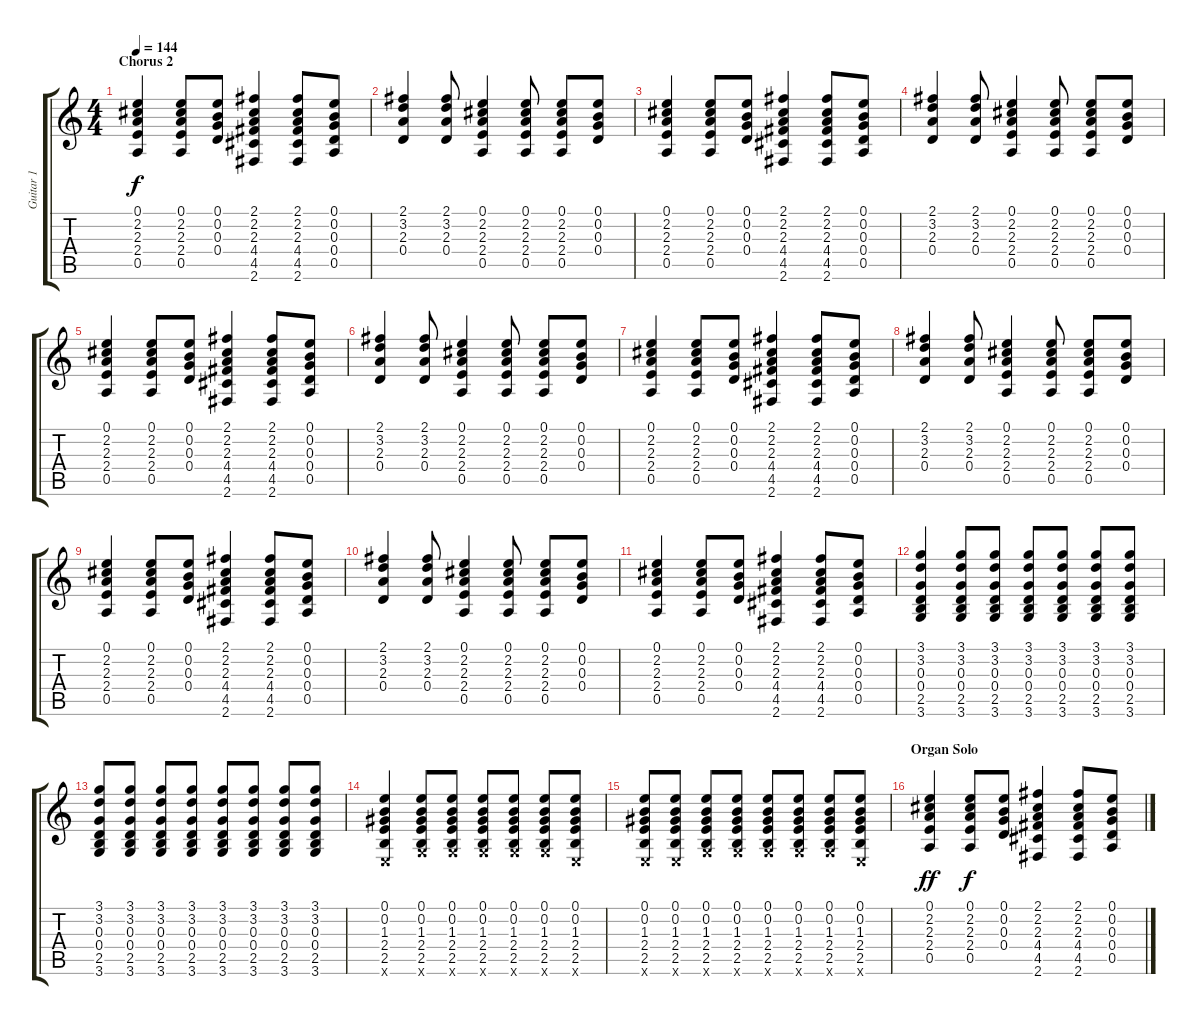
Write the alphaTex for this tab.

\track ("Guitar 1" "Guitar 1") {instrument distortionguitar}
\staff {score tabs}
\tuning (E4 B3 G3 D3 A2 E2) {hide}
\ts (4 4)
\section ("" "Chorus 2")
\tempo 144
\clef g2
\ks c
(0.1 2.2 2.3 2.4 0.5).4{dy f} (0.1 2.2 2.3 2.4 0.5).8 (0.1 0.2 0.3 0.4).8 (2.1 2.2 2.3 4.4 4.5 2.6).4 (2.1 2.2 2.3 4.4 4.5 2.6).8 (0.1 0.2 0.3 0.4 0.5).8 |
(2.1 3.2 2.3 0.4).4 (2.1 3.2 2.3 0.4).8 (0.1 2.2 2.3 2.4 0.5).4 (0.1 2.2 2.3 2.4 0.5).8 (0.1 2.2 2.3 2.4 0.5).8 (0.1 0.2 0.3 0.4).8 |
(0.1 2.2 2.3 2.4 0.5).4 (0.1 2.2 2.3 2.4 0.5).8 (0.1 0.2 0.3 0.4).8 (2.1 2.2 2.3 4.4 4.5 2.6).4 (2.1 2.2 2.3 4.4 4.5 2.6).8 (0.1 0.2 0.3 0.4 0.5).8 |
(2.1 3.2 2.3 0.4).4 (2.1 3.2 2.3 0.4).8 (0.1 2.2 2.3 2.4 0.5).4 (0.1 2.2 2.3 2.4 0.5).8 (0.1 2.2 2.3 2.4 0.5).8 (0.1 0.2 0.3 0.4).8 |
(0.1 2.2 2.3 2.4 0.5).4 (0.1 2.2 2.3 2.4 0.5).8 (0.1 0.2 0.3 0.4).8 (2.1 2.2 2.3 4.4 4.5 2.6).4 (2.1 2.2 2.3 4.4 4.5 2.6).8 (0.1 0.2 0.3 0.4 0.5).8 |
(2.1 3.2 2.3 0.4).4 (2.1 3.2 2.3 0.4).8 (0.1 2.2 2.3 2.4 0.5).4 (0.1 2.2 2.3 2.4 0.5).8 (0.1 2.2 2.3 2.4 0.5).8 (0.1 0.2 0.3 0.4).8 |
(0.1 2.2 2.3 2.4 0.5).4 (0.1 2.2 2.3 2.4 0.5).8 (0.1 0.2 0.3 0.4).8 (2.1 2.2 2.3 4.4 4.5 2.6).4 (2.1 2.2 2.3 4.4 4.5 2.6).8 (0.1 0.2 0.3 0.4 0.5).8 |
(2.1 3.2 2.3 0.4).4 (2.1 3.2 2.3 0.4).8 (0.1 2.2 2.3 2.4 0.5).4 (0.1 2.2 2.3 2.4 0.5).8 (0.1 2.2 2.3 2.4 0.5).8 (0.1 0.2 0.3 0.4).8 |
(0.1 2.2 2.3 2.4 0.5).4 (0.1 2.2 2.3 2.4 0.5).8 (0.1 0.2 0.3 0.4).8 (2.1 2.2 2.3 4.4 4.5 2.6).4 (2.1 2.2 2.3 4.4 4.5 2.6).8 (0.1 0.2 0.3 0.4 0.5).8 |
(2.1 3.2 2.3 0.4).4 (2.1 3.2 2.3 0.4).8 (0.1 2.2 2.3 2.4 0.5).4 (0.1 2.2 2.3 2.4 0.5).8 (0.1 2.2 2.3 2.4 0.5).8 (0.1 0.2 0.3 0.4).8 |
(0.1 2.2 2.3 2.4 0.5).4 (0.1 2.2 2.3 2.4 0.5).8 (0.1 0.2 0.3 0.4).8 (2.1 2.2 2.3 4.4 4.5 2.6).4 (2.1 2.2 2.3 4.4 4.5 2.6).8 (0.1 0.2 0.3 0.4 0.5).8 |
(3.1 3.2 0.3 0.4 2.5 3.6).4 (3.1 3.2 0.3 0.4 2.5 3.6).8 (3.1 3.2 0.3 0.4 2.5 3.6).8 (3.1 3.2 0.3 0.4 2.5 3.6).8 (3.1 3.2 0.3 0.4 2.5 3.6).8 (3.1 3.2 0.3 0.4 2.5 3.6).8 (3.1 3.2 0.3 0.4 2.5 3.6).8 |
(3.1 3.2 0.3 0.4 2.5 3.6).8 (3.1 3.2 0.3 0.4 2.5 3.6).8 (3.1 3.2 0.3 0.4 2.5 3.6).8 (3.1 3.2 0.3 0.4 2.5 3.6).8 (3.1 3.2 0.3 0.4 2.5 3.6).8 (3.1 3.2 0.3 0.4 2.5 3.6).8 (3.1 3.2 0.3 0.4 2.5 3.6).8 (3.1 3.2 0.3 0.4 2.5 3.6).8 |
(0.1 0.2 1.3 2.4 2.5 0.6{x}).4 (0.1 0.2 1.3 2.4 2.5 3.6{x}).8 (0.1 0.2 1.3 2.4 2.5 3.6{x}).8 (0.1 0.2 1.3 2.4 2.5 3.6{x}).8 (0.1 0.2 1.3 2.4 2.5 3.6{x}).8 (0.1 0.2 1.3 2.4 2.5 3.6{x}).8 (0.1 0.2 1.3 2.4 2.5 0.6{x}).8 |
(0.1 0.2 1.3 2.4 2.5 0.6{x}).8 (0.1 0.2 1.3 2.4 2.5 0.6{x}).8 (0.1 0.2 1.3 2.4 2.5 3.6{x}).8 (0.1 0.2 1.3 2.4 2.5 3.6{x}).8 (0.1 0.2 1.3 2.4 2.5 3.6{x}).8 (0.1 0.2 1.3 2.4 2.5 3.6{x}).8 (0.1 0.2 1.3 2.4 2.5 3.6{x}).8 (0.1 0.2 1.3 2.4 2.5 0.6{x}).8 |
\section ("" "Organ Solo")
(0.1 2.2 2.3 2.4 0.5).4{dy ff} (0.1 2.2 2.3 2.4 0.5).8{dy f} (0.1 0.2 0.3 0.4).8 (2.1 2.2 2.3 4.4 4.5 2.6).4 (2.1 2.2 2.3 4.4 4.5 2.6).8 (0.1 0.2 0.3 0.4 0.5).8
